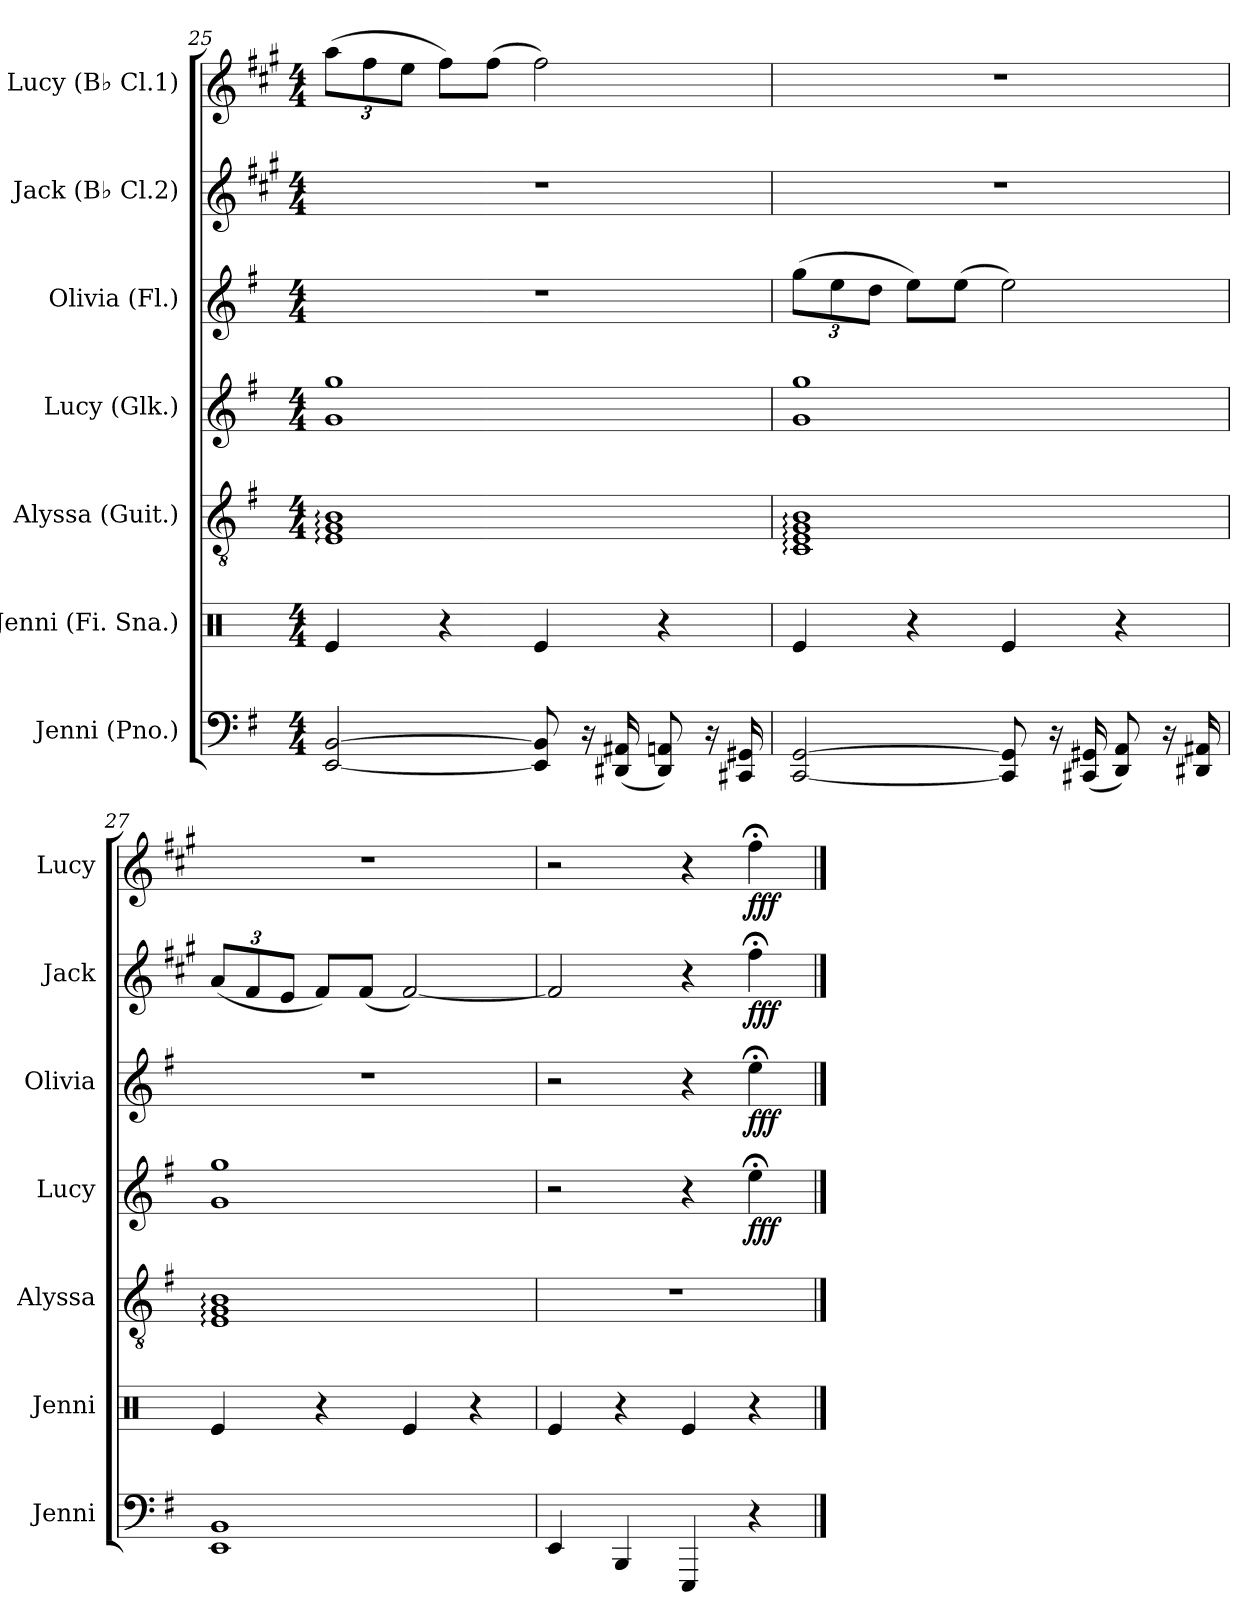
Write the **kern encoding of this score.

**kern	**dynam	**kern	**kern	**kern	**dynam	**kern	**dynam	**kern	**dynam	**kern	**dynam
*part7	*part7	*part6	*part5	*part4	*part4	*part3	*part3	*part2	*part2	*part1	*part1
*staff7	*staff7	*staff6	*staff5	*staff4	*staff4	*staff3	*staff3	*staff2	*staff2	*staff1	*staff1
*I"Jenni (Pno.)	*	*I"Jenni (Fi. Sna.)	*I"Alyssa (Guit.)	*I"Lucy (Glk.)	*	*I"Olivia (Fl.)	*	*I"Jack (B♭ Cl.2)	*	*I"Lucy (B♭ Cl.1)	*
*I'Jenni	*	*I'Jenni	*I'Alyssa	*I'Lucy	*	*I'Olivia	*	*I'Jack	*	*I'Lucy	*
!!LO:PB:g=z
*clefF4	*	*clefX	*clefGv2	*clefG2	*	*clefG2	*	*clefG2	*	*clefG2	*
*	*	*	*	*ITrd-14c-24	*	*	*	*ITrd1c2	*	*ITrd1c2	*
*k[f#]	*	*k[]	*k[f#]	*k[f#]	*	*k[f#]	*	*k[f#]	*	*k[f#]	*
*M4/4	*	*M4/4	*M4/4	*M4/4	*	*M4/4	*	*M4/4	*	*M4/4	*
*	*	*	*	*	*	*	*	*	*	*Xbrackettup	*
=25	=25	=25	=25	=25	=25	=25	=25	=25	=25	=25	=25
!	!LO:DY:b	!	!	!	!	!	!	!	!	!	!
!	!LO:DY:n=1:b	!	!	!	!	!	!	!	!	!	!
[2EE/ [2BB/	mp mp	4Re/	1E: 1G: 1B:	1ggg 1gggg	.	1r	.	1r	.	(12gg\L	.
.	.	.	.	.	.	.	.	.	.	12ee\	.
.	.	.	.	.	.	.	.	.	.	12dd\J	.
.	.	4r	.	.	.	.	.	.	.	8ee\L)	.
.	.	.	.	.	.	.	.	.	.	(8ee\J	.
8EE/] 8BB/]	.	4Re/	.	.	.	.	.	.	.	2ee\)	.
16r	.	.	.	.	.	.	.	.	.	.	.
(16DD#X/ 16AA#X/	.	.	.	.	.	.	.	.	.	.	.
8DD#/ 8AAn/)	.	4r	.	.	.	.	.	.	.	.	.
16r	.	.	.	.	.	.	.	.	.	.	.
16CC#X/ 16GG#X/	.	.	.	.	.	.	.	.	.	.	.
=26	=26	=26	=26	=26	=26	=26	=26	=26	=26	=26	=26
*	*	*	*	*	*	*Xbrackettup	*	*	*	*	*
[2CC/ [2GG/	.	4Re/	1C: 1E: 1G: 1B:	1ggg 1gggg	.	(12gg\L	.	1r	.	1r	.
.	.	.	.	.	.	12ee\	.	.	.	.	.
.	.	.	.	.	.	12dd\J	.	.	.	.	.
.	.	4r	.	.	.	8ee\L)	.	.	.	.	.
.	.	.	.	.	.	(8ee\J	.	.	.	.	.
8CC/] 8GG/]	.	4Re/	.	.	.	2ee\)	.	.	.	.	.
16r	.	.	.	.	.	.	.	.	.	.	.
(16CC#X/ 16GG#X/	.	.	.	.	.	.	.	.	.	.	.
8DD/ 8AA/)	.	4r	.	.	.	.	.	.	.	.	.
16r	.	.	.	.	.	.	.	.	.	.	.
16DD#X/ 16AA#X/	.	.	.	.	.	.	.	.	.	.	.
!!LO:PB:g=z
=27	=27	=27	=27	=27	=27	=27	=27	=27	=27	=27	=27
*	*	*	*	*	*	*	*	*Xbrackettup	*	*	*
1EE 1BB	.	4Re/	1E: 1G: 1B:	1ggg 1gggg	.	1r	.	(12g/L	.	1r	.
.	.	.	.	.	.	.	.	12e/	.	.	.
.	.	.	.	.	.	.	.	12d/J	.	.	.
.	.	4r	.	.	.	.	.	8e/L)	.	.	.
.	.	.	.	.	.	.	.	(8e/J	.	.	.
.	.	4Re/	.	.	.	.	.	[2e/)	.	.	.
.	.	4r	.	.	.	.	.	.	.	.	.
=28	=28	=28	=28	=28	=28	=28	=28	=28	=28	=28	=28
4EE/	.	4Re/	1r	2r	.	2r	.	2e/]	.	2r	.
4BBB/	.	4r	.	.	.	.	.	.	.	.	.
4EEE/	.	4Re/	.	4r	.	4r	.	4r	.	4r	.
!	!	!	!	!	!LO:DY:b	!	!LO:DY:b	!	!LO:DY:b	!	!LO:DY:b
4r	.	4r	.	4eeee;<\	fff	4ee;<\	fff	4ee;<\	fff	4ee;<\	fff
==	==	==	==	==	==	==	==	==	==	==	==
*-	*-	*-	*-	*-	*-	*-	*-	*-	*-	*-	*-
